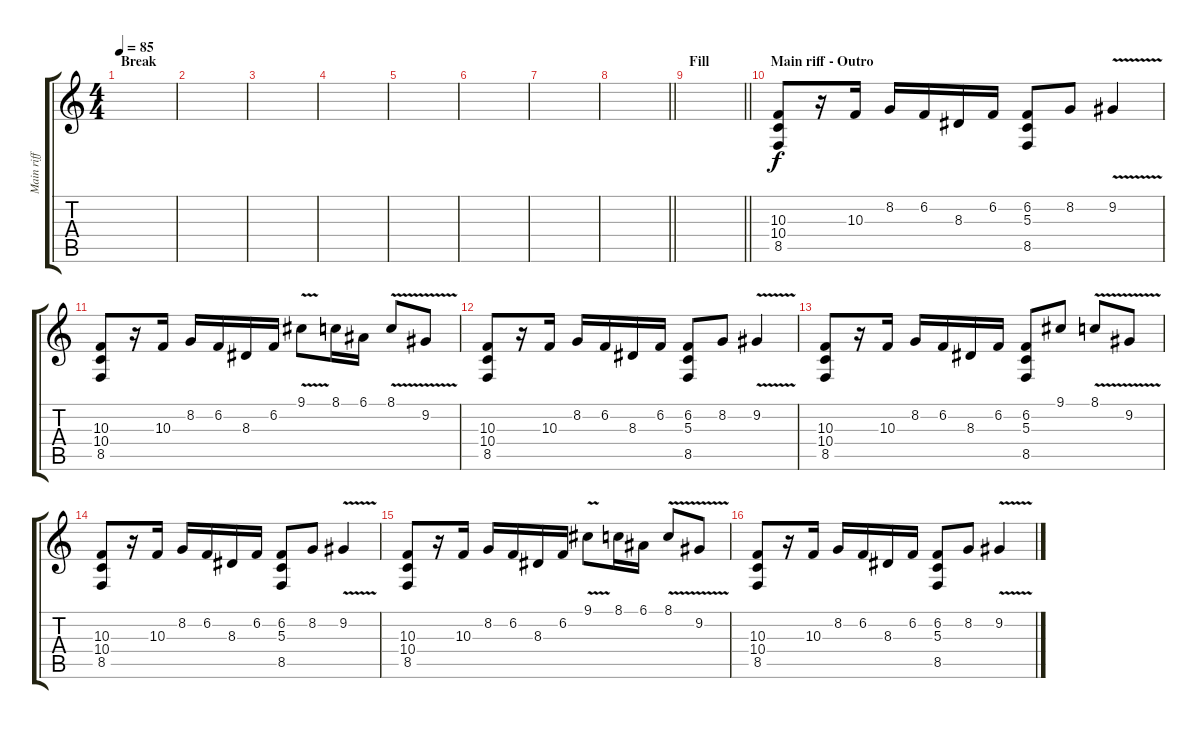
\track ("Main riff synth" "Main riff ") {instrument lead2sawtooth}
\staff {score tabs}
\tuning (E4 B3 G3 D3 A2 D2) {hide}
\ts (4 4)
\section ("" "Break")
\tempo 85
\clef g2
\ks c
|
|
|
|
|
|
|
\barLineRight lightlight
|
\section ("" "Fill")
\barLineRight lightlight
|
\section ("" "Main riff - Outro")
(10.3 10.4 8.5).8 r.16 10.3.16 8.2.16 6.2.16 8.3.16 6.2.16 (6.2 5.3 8.5).8 8.2.8 9.2{v}.4 |
(10.3 10.4 8.5).8 r.16 10.3.16 8.2.16 6.2.16 8.3.16 6.2.16 9.1{v}.8 8.1.16 6.1.16 8.1{v}.8 9.2{v}.8 |
(10.3 10.4 8.5).8 r.16 10.3.16 8.2.16 6.2.16 8.3.16 6.2.16 (6.2 5.3 8.5).8 8.2.8 9.2{v}.4 |
(10.3 10.4 8.5).8 r.16 10.3.16 8.2.16 6.2.16 8.3.16 6.2.16 (6.2 5.3 8.5).8 9.1.8 8.1{v}.8 9.2{v}.8 |
(10.3 10.4 8.5).8 r.16 10.3.16 8.2.16 6.2.16 8.3.16 6.2.16 (6.2 5.3 8.5).8 8.2.8 9.2{v}.4 |
(10.3 10.4 8.5).8 r.16 10.3.16 8.2.16 6.2.16 8.3.16 6.2.16 9.1{v}.8 8.1.16 6.1.16 8.1{v}.8 9.2{v}.8 |
(10.3 10.4 8.5).8 r.16 10.3.16 8.2.16 6.2.16 8.3.16 6.2.16 (6.2 5.3 8.5).8 8.2.8 9.2{v}.4
